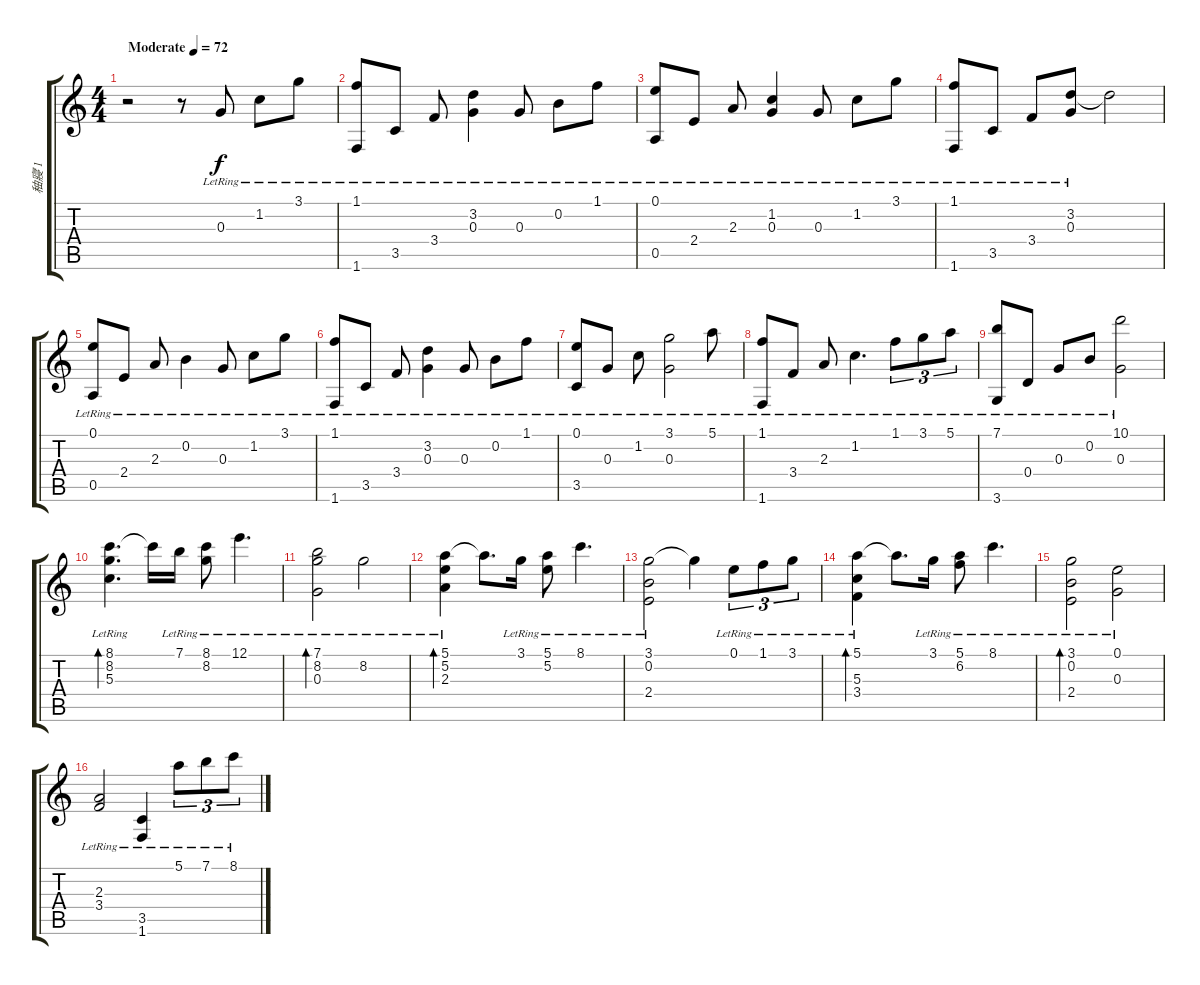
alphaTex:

\track ("秞寢 1" "秞寢 1") {instrument acousticguitarsteel}
\staff {score tabs}
\tuning (E4 B3 G3 D3 A2 E2) {hide}
\ts (4 4)
\tempo (72 "Moderate")
\clef g2
\ks c
r.2{dy f instrument acousticguitarsteel} r.8 0.3{lr}.8 1.2{lr}.8 3.1{lr}.8 |
(1.1{lr} 1.6{lr}).8 3.5{lr}.8 3.4{lr}.8 (3.2{lr} 0.3{lr}).4 0.3{lr}.8 0.2{lr}.8 1.1{lr}.8 |
(0.1{lr} 0.5{lr}).8 2.4{lr}.8 2.3{lr}.8 (1.2{lr} 0.3{lr}).4 0.3{lr}.8 1.2{lr}.8 3.1{lr}.8 |
(1.1{lr} 1.6{lr}).8 3.5{lr}.8 3.4{lr}.8 (3.2{lr} 0.3{lr}).8 3.2{t}.2 |
(0.1{lr} 0.5{lr}).8 2.4{lr}.8 2.3{lr}.8 0.2{lr}.4 0.3{lr}.8 1.2{lr}.8 3.1{lr}.8 |
(1.1{lr} 1.6{lr}).8 3.5{lr}.8 3.4{lr}.8 (3.2{lr} 0.3{lr}).4 0.3{lr}.8 0.2{lr}.8 1.1{lr}.8 |
(0.1{lr} 3.5{lr}).8 0.3{lr}.8 1.2{lr}.8 (3.1{lr} 0.3{lr}).2 5.1{lr}.8 |
(1.1{lr} 1.6{lr}).8 3.4{lr}.8 2.3{lr}.8 1.2{lr}.4{d} 1.1{lr}.8{tu (3 2)} 3.1{lr}.8{tu (3 2)} 5.1{lr}.8{tu (3 2)} |
(7.1{lr} 3.6{lr}).8 0.4{lr}.8 0.3{lr}.8 0.2{lr}.8 (10.1{lr} 0.3).2 |
(8.1{lr} 8.2{lr} 5.3{lr}).4{d bd 240} 8.1{t}.16 7.1{lr}.16 (8.1{lr} 8.2{lr}).8 12.1{lr}.4{d} |
(7.1{lr} 8.2{lr} 0.3{lr}).2{bd 240} 8.2{lr}.2 |
(5.1{lr} 5.2{lr} 2.3{lr}).4{bd 240} 5.1{t}.8{d} 3.1{lr}.16 (5.1{lr} 5.2{lr}).8 8.1{lr}.4{d} |
(3.1{lr} 0.2{lr} 2.4{lr}).2 3.1{t}.4 0.1{lr}.8{tu (3 2)} 1.1{lr}.8{tu (3 2)} 3.1{lr}.8{tu (3 2)} |
(5.1{lr} 5.3{lr} 3.4{lr}).4{bd 240} 5.1{t}.8{d} 3.1{lr}.16 (5.1{lr} 6.2{lr}).8 8.1{lr}.4{d} |
(3.1{lr} 0.2{lr} 2.4{lr}).2{bd 240} (0.1{lr} 0.3{lr}).2 |
(2.3{lr} 3.4{lr}).2 (3.5{lr} 1.6{lr}).4 5.1{lr}.8{tu (3 2)} 7.1{lr}.8{tu (3 2)} 8.1{lr}.8{tu (3 2)}
